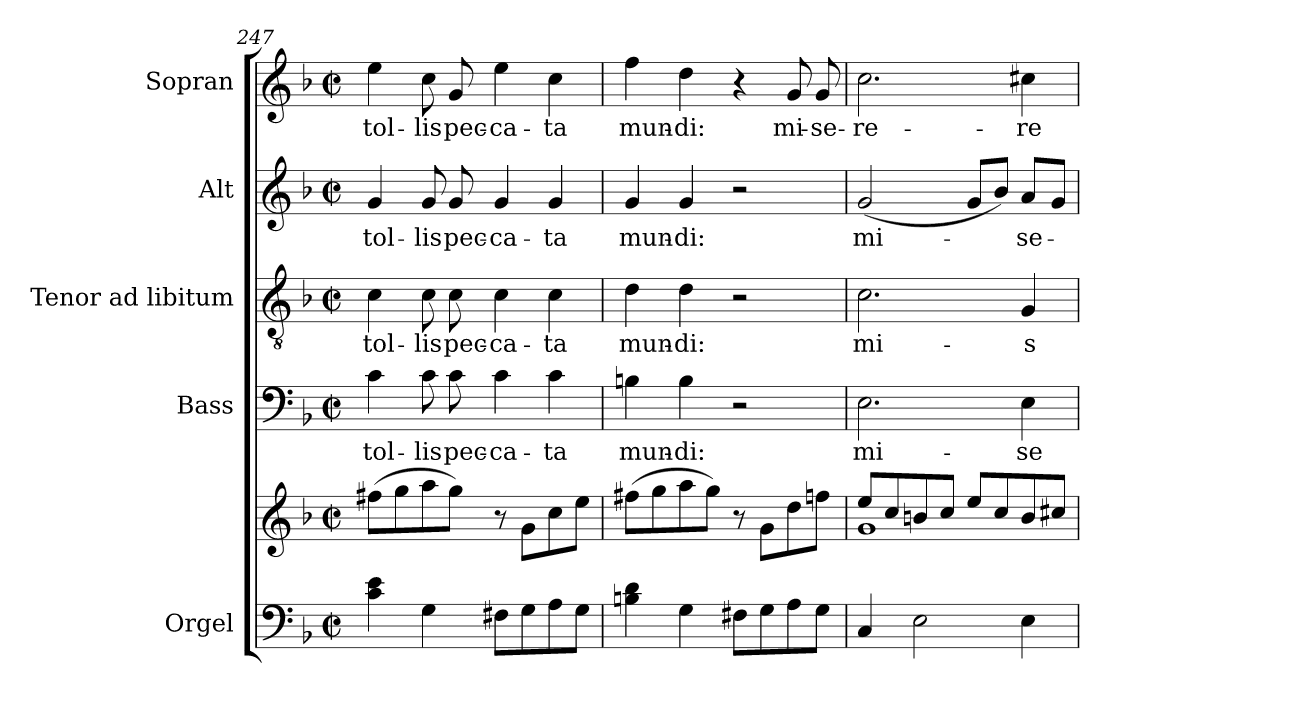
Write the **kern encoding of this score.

**kern	**kern	**kern	**text	**kern	**text	**kern	**text	**kern	**text
*part5	*part5	*part4	*part4	*part3	*part3	*part2	*part2	*part1	*part1
*staff6	*staff5	*staff4	*staff4	*staff3	*staff3	*staff2	*staff2	*staff1	*staff1
*I"Orgel	*	*I"Bass	*	*I"Tenor ad libitum	*	*I"Alt	*	*I"Sopran	*
*I'Org.	*	*I'B.	*	*I'T.	*	*I'A.	*	*I'S.	*
*clefF4	*clefG2	*clefF4	*	*clefGv2	*	*clefG2	*	*clefG2	*
*k[b-]	*k[b-]	*k[b-]	*	*k[b-]	*	*k[b-]	*	*k[b-]	*
*F:	*F:	*F:	*	*F:	*	*F:	*	*F:	*
*M2/2	*M2/2	*M2/2	*	*M2/2	*	*M2/2	*	*M2/2	*
*met(c|)	*met(c|)	*met(c|)	*	*met(c|)	*	*met(c|)	*	*met(c|)	*
=247	=247	=247	=247	=247	=247	=247	=247	=247	=247
!	!	!	!LO:LY:b	!	!LO:LY:b	!	!LO:LY:b	!	!LO:LY:b
4c\ 4e\	(>8ff#X\L	4c\	tol-	4c\	tol-	4g/	tol-	4ee\	tol-
.	8gg\	.	.	.	.	.	.	.	.
!	!	!	!LO:LY:b	!	!LO:LY:b	!	!LO:LY:b	!	!LO:LY:b
4G\	8aa\	8c\	-lis	8c\	-lis	8g/	-lis	8cc\	-lis
!	!	!	!LO:LY:b	!	!LO:LY:b	!	!LO:LY:b	!	!LO:LY:b
.	8gg\J)	8c\	pec-	8c\	pec-	8g/	pec-	8g/	pec-
!	!	!	!LO:LY:b	!	!LO:LY:b	!	!LO:LY:b	!	!LO:LY:b
8F#X\L	8r	4c\	-ca-	4c\	-ca-	4g/	-ca-	4ee\	-ca-
8G\	8g\L	.	.	.	.	.	.	.	.
!	!	!	!LO:LY:b	!	!LO:LY:b	!	!LO:LY:b	!	!LO:LY:b
8A\	8cc\	4c\	-ta	4c\	-ta	4g/	-ta	4cc\	-ta
8G\J	8ee\J	.	.	.	.	.	.	.	.
=248	=248	=248	=248	=248	=248	=248	=248	=248	=248
!	!	!	!LO:LY:b	!	!LO:LY:b	!	!LO:LY:b	!	!LO:LY:b
4Bn\ 4d\	(>8ff#X\L	4Bn\	mun-	4d\	mun-	4g/	mun-	4ff\	mun-
.	8gg\	.	.	.	.	.	.	.	.
!	!	!	!LO:LY:b	!	!LO:LY:b	!	!LO:LY:b	!	!LO:LY:b
4G\	8aa\	4B\	-di:	4d\	-di:	4g/	-di:	4dd\	-di:
.	8gg\J)	.	.	.	.	.	.	.	.
8F#X\L	8r	2r	.	2r	.	2r	.	4r	.
8G\	8g\L	.	.	.	.	.	.	.	.
!	!	!	!	!	!	!	!	!	!LO:LY:b
8A\	8dd\	.	.	.	.	.	.	8g/	mi-
!	!	!	!	!	!	!	!	!	!LO:LY:b
8G\J	8ffn\J	.	.	.	.	.	.	8g/	-se-
=249	=249	=249	=249	=249	=249	=249	=249	=249	=249
*	*^	*	*	*	*	*	*	*	*
!	!	!	!	!LO:LY:b	!	!LO:LY:b	!	!LO:LY:b	!	!LO:LY:b
4C/	8ee/L	1g	2.E\	mi-	2.c\	mi-	(<2g/	mi-	2.cc\	-re-
.	8cc/	.	.	.	.	.	.	.	.	.
2E\	8bn/	.	.	.	.	.	.	.	.	.
.	8cc/J	.	.	.	.	.	.	.	.	.
.	8ee/L	.	.	.	.	.	8g/L	.	.	.
.	8cc/	.	.	.	.	.	8b-/J)	.	.	.
!	!	!	!	!LO:LY:b	!	!LO:LY:b	!	!LO:LY:b	!	!LO:LY:b
4E\	8b/	.	4E\	-se-	4G/	-s-	8a/L	-se-	4cc#X\	-re
.	8cc#X/J	.	.	.	.	.	8g/J	.	.	.
*	*v	*v	*	*	*	*	*	*	*	*
=	=	=	=	=	=	=	=	=	=
*-	*-	*-	*-	*-	*-	*-	*-	*-	*-
